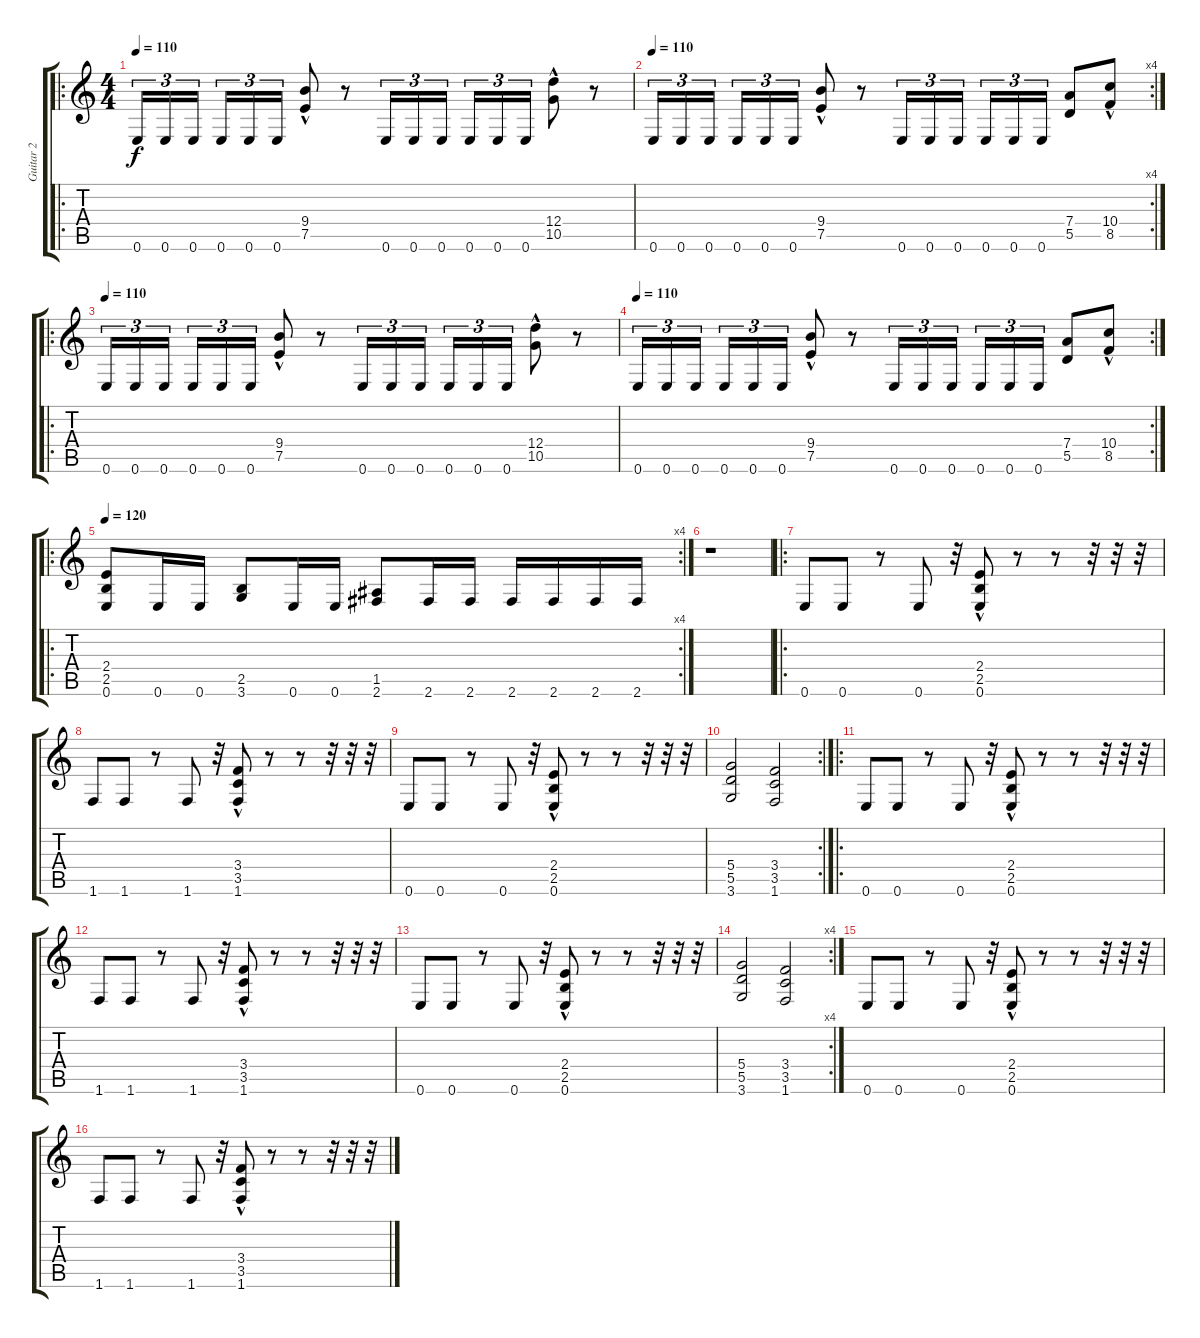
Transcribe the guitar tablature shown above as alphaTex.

\track ("Guitar 2" "Guitar 2") {instrument distortionguitar}
\staff {score tabs}
\tuning (E4 B3 G3 D3 A2 E2) {hide}
\ro
\ts (4 4)
\tempo 110
\clef g2
\ks c
0.6.16{tu (3 2) dy f} 0.6.16{tu (3 2)} 0.6.16{tu (3 2)} 0.6.16{tu (3 2)} 0.6.16{tu (3 2)} 0.6.16{tu (3 2)} (9.4{hac} 7.5{hac}).8 r.8 0.6.16{tu (3 2)} 0.6.16{tu (3 2)} 0.6.16{tu (3 2)} 0.6.16{tu (3 2)} 0.6.16{tu (3 2)} 0.6.16{tu (3 2)} (12.4{hac} 10.5{hac}).8 r.8 |
\rc 4
\tempo 110
0.6.16{tu (3 2)} 0.6.16{tu (3 2)} 0.6.16{tu (3 2)} 0.6.16{tu (3 2)} 0.6.16{tu (3 2)} 0.6.16{tu (3 2)} (9.4{hac} 7.5{hac}).8 r.8 0.6.16{tu (3 2)} 0.6.16{tu (3 2)} 0.6.16{tu (3 2)} 0.6.16{tu (3 2)} 0.6.16{tu (3 2)} 0.6.16{tu (3 2)} (7.4 5.5).8 (10.4 8.5{hac}).8 |
\ro
\tempo 110
0.6.16{tu (3 2)} 0.6.16{tu (3 2)} 0.6.16{tu (3 2)} 0.6.16{tu (3 2)} 0.6.16{tu (3 2)} 0.6.16{tu (3 2)} (9.4{hac} 7.5{hac}).8 r.8 0.6.16{tu (3 2)} 0.6.16{tu (3 2)} 0.6.16{tu (3 2)} 0.6.16{tu (3 2)} 0.6.16{tu (3 2)} 0.6.16{tu (3 2)} (12.4{hac} 10.5{hac}).8 r.8 |
\rc 2
\tempo 110
0.6.16{tu (3 2)} 0.6.16{tu (3 2)} 0.6.16{tu (3 2)} 0.6.16{tu (3 2)} 0.6.16{tu (3 2)} 0.6.16{tu (3 2)} (9.4{hac} 7.5{hac}).8 r.8 0.6.16{tu (3 2)} 0.6.16{tu (3 2)} 0.6.16{tu (3 2)} 0.6.16{tu (3 2)} 0.6.16{tu (3 2)} 0.6.16{tu (3 2)} (7.4 5.5).8 (10.4 8.5{hac}).8 |
\ro
\rc 4
\tempo 120
(2.4 2.5 0.6).8 0.6.16 0.6.16 (2.5 3.6).8 0.6.16 0.6.16 (1.5 2.6).8 2.6.16 2.6.16 2.6.16 2.6.16 2.6.16 2.6.16 |
r.1 |
\ro
0.6.8 0.6.8 r.8 0.6.8 r.32 (2.4{hac} 2.5{hac} 0.6{hac}).8 r.8 r.8 r.32 r.32 r.32 |
1.6.8 1.6.8 r.8 1.6.8 r.32 (3.4{hac} 3.5{hac} 1.6{hac}).8 r.8 r.8 r.32 r.32 r.32 |
0.6.8 0.6.8 r.8 0.6.8 r.32 (2.4{hac} 2.5{hac} 0.6{hac}).8 r.8 r.8 r.32 r.32 r.32 |
\rc 2
(5.4 5.5 3.6).2 (3.4 3.5 1.6).2 |
\ro
0.6.8 0.6.8 r.8 0.6.8 r.32 (2.4{hac} 2.5{hac} 0.6{hac}).8 r.8 r.8 r.32 r.32 r.32 |
1.6.8 1.6.8 r.8 1.6.8 r.32 (3.4{hac} 3.5{hac} 1.6{hac}).8 r.8 r.8 r.32 r.32 r.32 |
0.6.8 0.6.8 r.8 0.6.8 r.32 (2.4{hac} 2.5{hac} 0.6{hac}).8 r.8 r.8 r.32 r.32 r.32 |
\rc 4
(5.4 5.5 3.6).2 (3.4 3.5 1.6).2 |
0.6.8 0.6.8 r.8 0.6.8 r.32 (2.4{hac} 2.5{hac} 0.6{hac}).8 r.8 r.8 r.32 r.32 r.32 |
1.6.8 1.6.8 r.8 1.6.8 r.32 (3.4{hac} 3.5{hac} 1.6{hac}).8 r.8 r.8 r.32 r.32 r.32
